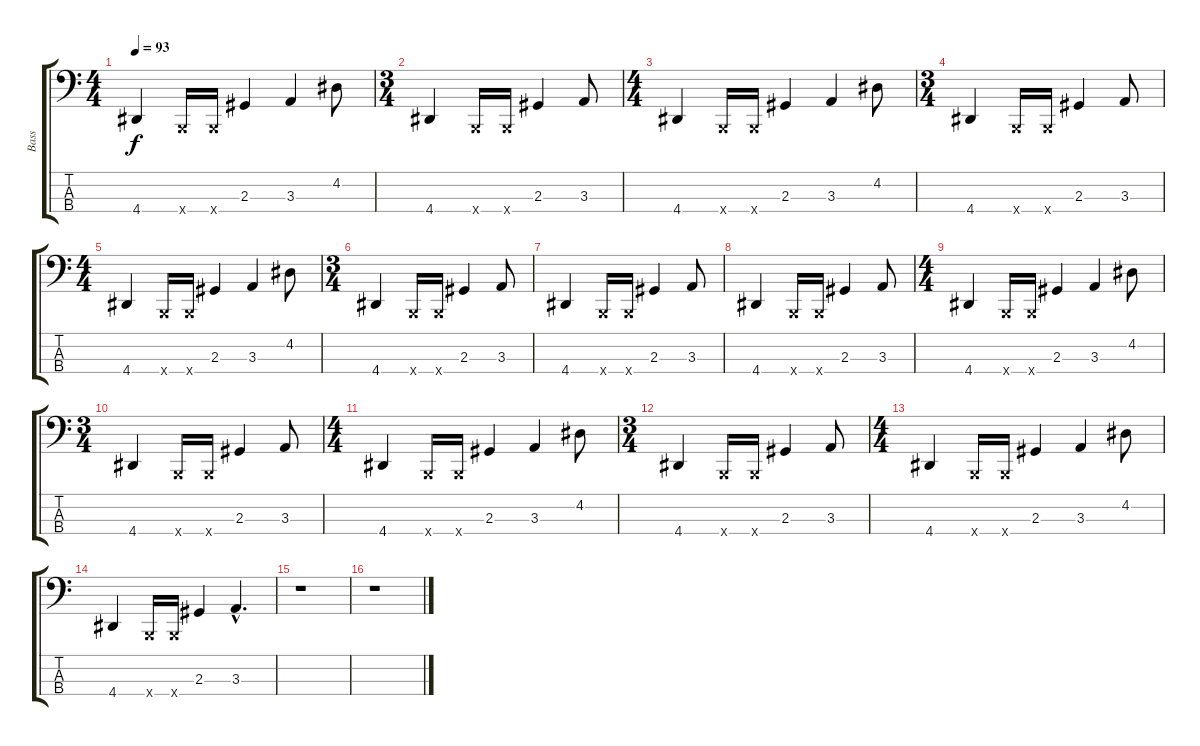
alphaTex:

\track ("Bass" "Bass") {instrument slapbass2}
\staff {score tabs}
\tuning (E2 B1 Gb1 B0) {hide}
\ts (4 4)
\tempo 93
\clef f4
\ks c
4.4.4{dy f} 0.4{x}.16 0.4{x}.16 2.3.4 3.3.4 4.2.8 |
\ts (3 4)
4.4.4 0.4{x}.16 0.4{x}.16 2.3.4 3.3.8 |
\ts (4 4)
4.4.4 0.4{x}.16 0.4{x}.16 2.3.4 3.3.4 4.2.8 |
\ts (3 4)
4.4.4 0.4{x}.16 0.4{x}.16 2.3.4 3.3.8 |
\ts (4 4)
4.4.4 0.4{x}.16 0.4{x}.16 2.3.4 3.3.4 4.2.8 |
\ts (3 4)
4.4.4 0.4{x}.16 0.4{x}.16 2.3.4 3.3.8 |
4.4.4 0.4{x}.16 0.4{x}.16 2.3.4 3.3.8 |
4.4.4 0.4{x}.16 0.4{x}.16 2.3.4 3.3.8 |
\ts (4 4)
4.4.4 0.4{x}.16 0.4{x}.16 2.3.4 3.3.4 4.2.8 |
\ts (3 4)
4.4.4 0.4{x}.16 0.4{x}.16 2.3.4 3.3.8 |
\ts (4 4)
4.4.4 0.4{x}.16 0.4{x}.16 2.3.4 3.3.4 4.2.8 |
\ts (3 4)
4.4.4 0.4{x}.16 0.4{x}.16 2.3.4 3.3.8 |
\ts (4 4)
4.4.4 0.4{x}.16 0.4{x}.16 2.3.4 3.3.4 4.2.8 |
4.4.4 0.4{x}.16 0.4{x}.16 2.3.4 3.3{hac}.4{d} |
r.1 |
r.1
